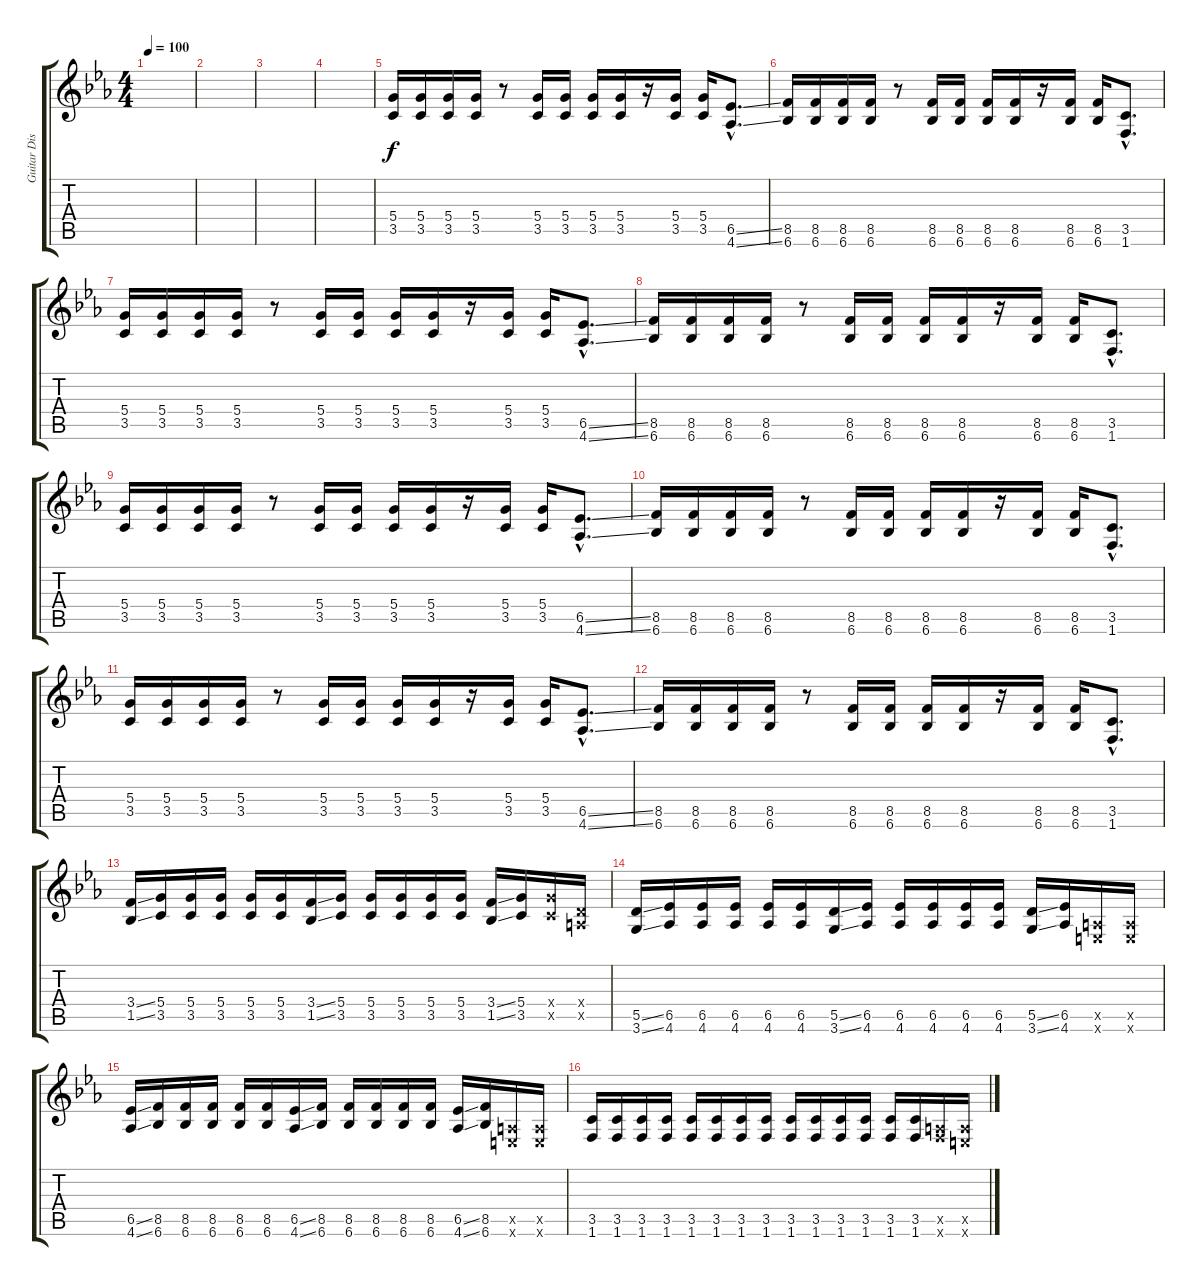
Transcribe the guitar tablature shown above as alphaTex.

\track ("Guitar Dist." "Guitar Dis") {instrument distortionguitar}
\staff {score tabs}
\tuning (E4 B3 G3 D3 A2 E2) {hide}
\ts (4 4)
\tempo 100
\clef g2
\ks cminor
|
|
|
|
(5.4 3.5).16 (5.4 3.5).16 (5.4 3.5).16 (5.4 3.5).16 r.8 (5.4 3.5).16 (5.4 3.5).16 (5.4 3.5).16 (5.4 3.5).16 r.16 (5.4 3.5).16 (5.4 3.5).16 (6.5{ss hac} 4.6{ss hac}).8{d} |
(8.5 6.6).16 (8.5 6.6).16 (8.5 6.6).16 (8.5 6.6).16 r.8 (8.5 6.6).16 (8.5 6.6).16 (8.5 6.6).16 (8.5 6.6).16 r.16 (8.5 6.6).16 (8.5 6.6).16 (3.5{hac} 1.6{hac}).8{d} |
(5.4 3.5).16 (5.4 3.5).16 (5.4 3.5).16 (5.4 3.5).16 r.8 (5.4 3.5).16 (5.4 3.5).16 (5.4 3.5).16 (5.4 3.5).16 r.16 (5.4 3.5).16 (5.4 3.5).16 (6.5{ss hac} 4.6{ss hac}).8{d} |
(8.5 6.6).16 (8.5 6.6).16 (8.5 6.6).16 (8.5 6.6).16 r.8 (8.5 6.6).16 (8.5 6.6).16 (8.5 6.6).16 (8.5 6.6).16 r.16 (8.5 6.6).16 (8.5 6.6).16 (3.5{hac} 1.6{hac}).8{d} |
(5.4 3.5).16 (5.4 3.5).16 (5.4 3.5).16 (5.4 3.5).16 r.8 (5.4 3.5).16 (5.4 3.5).16 (5.4 3.5).16 (5.4 3.5).16 r.16 (5.4 3.5).16 (5.4 3.5).16 (6.5{ss hac} 4.6{ss hac}).8{d} |
(8.5 6.6).16 (8.5 6.6).16 (8.5 6.6).16 (8.5 6.6).16 r.8 (8.5 6.6).16 (8.5 6.6).16 (8.5 6.6).16 (8.5 6.6).16 r.16 (8.5 6.6).16 (8.5 6.6).16 (3.5{hac} 1.6{hac}).8{d} |
(5.4 3.5).16 (5.4 3.5).16 (5.4 3.5).16 (5.4 3.5).16 r.8 (5.4 3.5).16 (5.4 3.5).16 (5.4 3.5).16 (5.4 3.5).16 r.16 (5.4 3.5).16 (5.4 3.5).16 (6.5{ss hac} 4.6{ss hac}).8{d} |
(8.5 6.6).16 (8.5 6.6).16 (8.5 6.6).16 (8.5 6.6).16 r.8 (8.5 6.6).16 (8.5 6.6).16 (8.5 6.6).16 (8.5 6.6).16 r.16 (8.5 6.6).16 (8.5 6.6).16 (3.5{hac} 1.6{hac}).8{d} |
(3.4{ss} 1.5{ss}).16 (5.4 3.5).16 (5.4 3.5).16 (5.4 3.5).16 (5.4 3.5).16 (5.4 3.5).16 (3.4{ss} 1.5{ss}).16 (5.4 3.5).16 (5.4 3.5).16 (5.4 3.5).16 (5.4 3.5).16 (5.4 3.5).16 (3.4{ss} 1.5{ss}).16 (5.4 3.5).16 (5.4{x} 3.5{x}).16 (0.4{x} 0.5{x}).16 |
(5.5{ss} 3.6{ss}).16 (6.5 4.6).16 (6.5 4.6).16 (6.5 4.6).16 (6.5 4.6).16 (6.5 4.6).16 (5.5{ss} 3.6{ss}).16 (6.5 4.6).16 (6.5 4.6).16 (6.5 4.6).16 (6.5 4.6).16 (6.5 4.6).16 (5.5{ss} 3.6{ss}).16 (6.5 4.6).16 (0.5{x} 0.6{x}).16 (0.5{x} 0.6{x}).16 |
(6.5{ss} 4.6{ss}).16 (8.5 6.6).16 (8.5 6.6).16 (8.5 6.6).16 (8.5 6.6).16 (8.5 6.6).16 (6.5{ss} 4.6{ss}).16 (8.5 6.6).16 (8.5 6.6).16 (8.5 6.6).16 (8.5 6.6).16 (8.5 6.6).16 (6.5{ss} 4.6{ss}).16 (8.5 6.6).16 (0.5{x} 0.6{x}).16 (0.5{x} 0.6{x}).16 |
(3.5 1.6).16 (3.5 1.6).16 (3.5 1.6).16 (3.5 1.6).16 (3.5 1.6).16 (3.5 1.6).16 (3.5 1.6).16 (3.5 1.6).16 (3.5 1.6).16 (3.5 1.6).16 (3.5 1.6).16 (3.5 1.6).16 (3.5 1.6).16 (3.5 1.6).16 (0.5{x} 1.6{x}).16 (0.5{x} 0.6{x}).16
